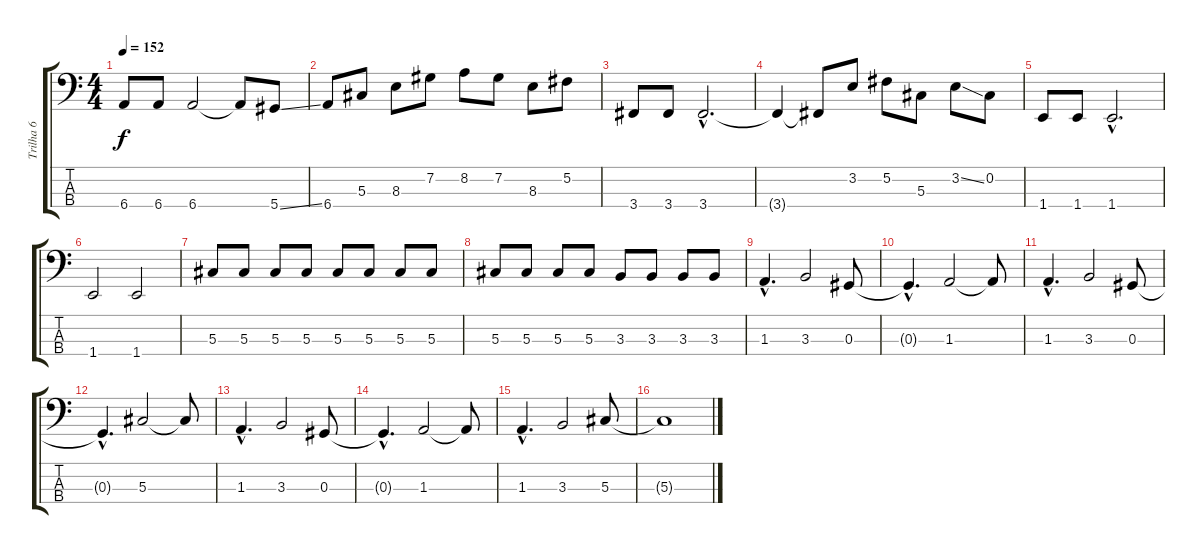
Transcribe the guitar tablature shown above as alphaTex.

\track ("Trilha 6" "Trilha 6") {instrument electricbassfinger}
\staff {score tabs}
\tuning (Gb2 Db2 Ab1 Eb1) {hide}
\ts (4 4)
\tempo 152
\clef f4
\ks c
6.4.8{dy f} 6.4.8 6.4.2 6.4{t}.8 5.4{ss}.8 |
6.4.8 5.3.8 8.3.8 7.2.8 8.2.8 7.2.8 8.3.8 5.2.8 |
3.4.8 3.4.8 3.4{hac}.2{d} |
3.4{t}.4 3.4{t}.8 3.2.8 5.2.8 5.3.8 3.2{ss}.8 0.2.8 |
1.4.8 1.4.8 1.4{hac}.2{d} |
1.4.2 1.4.2 |
5.3.8 5.3.8 5.3.8 5.3.8 5.3.8 5.3.8 5.3.8 5.3.8 |
5.3.8 5.3.8 5.3.8 5.3.8 3.3.8 3.3.8 3.3.8 3.3.8 |
1.3{hac}.4{d} 3.3.2 0.3.8 |
0.3{hac t}.4{d} 1.3.2 1.3{t}.8 |
1.3{hac}.4{d} 3.3.2 0.3.8 |
0.3{hac t}.4{d} 5.3.2 5.3{t}.8 |
1.3{hac}.4{d} 3.3.2 0.3.8 |
0.3{hac t}.4{d} 1.3.2 1.3{t}.8 |
1.3{hac}.4{d} 3.3.2 5.3.8 |
5.3{t}.1
